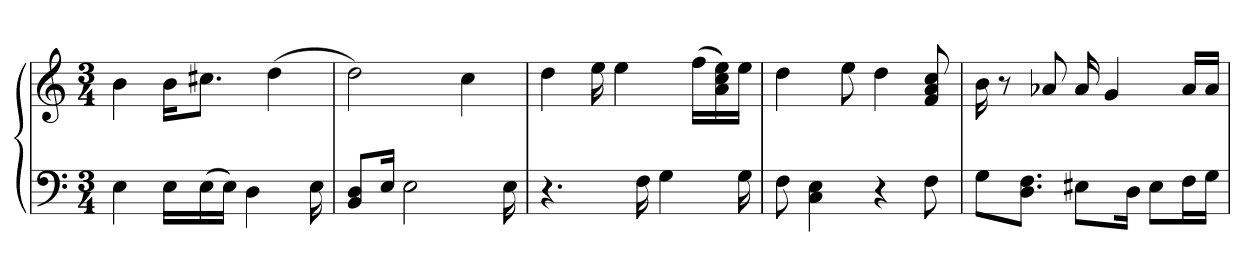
**kern	**kern
*part1	*part1
*staff2	*staff1
*clefF4	*clefG2
*k[]	*k[]
*M3/4	*M3/4
=1	=1
4E	4b
16E\LL	16b\KL
(16E\	8.cc#X\J
16E\JJ)	.
4D	.
.	(4dd
16E	.
=2	=2
8BB/ 8D/L	2dd)
16E/Jk	.
2E	.
.	4cc
16E	.
=3	=3
4.r	4dd
.	16ee
.	4ee
16F	.
4G	.
.	(16ff\LL
.	16a\ 16cc\ 16ee\)
16G	16ee\JJ
=4	=4
8F	4dd
4C 4E	.
.	8ee
4r	4dd
8F	8f 8a 8cc
=5	=5
8G\L	16b
.	8r
8.D\ 8.F\J	.
.	8a-X
8E#X\L	16a-
.	4g
16D\Jk	.
8E#\L	.
16F\L	16a-/LL
16G\JJ	16a-/JJ
=	=
*-	*-
